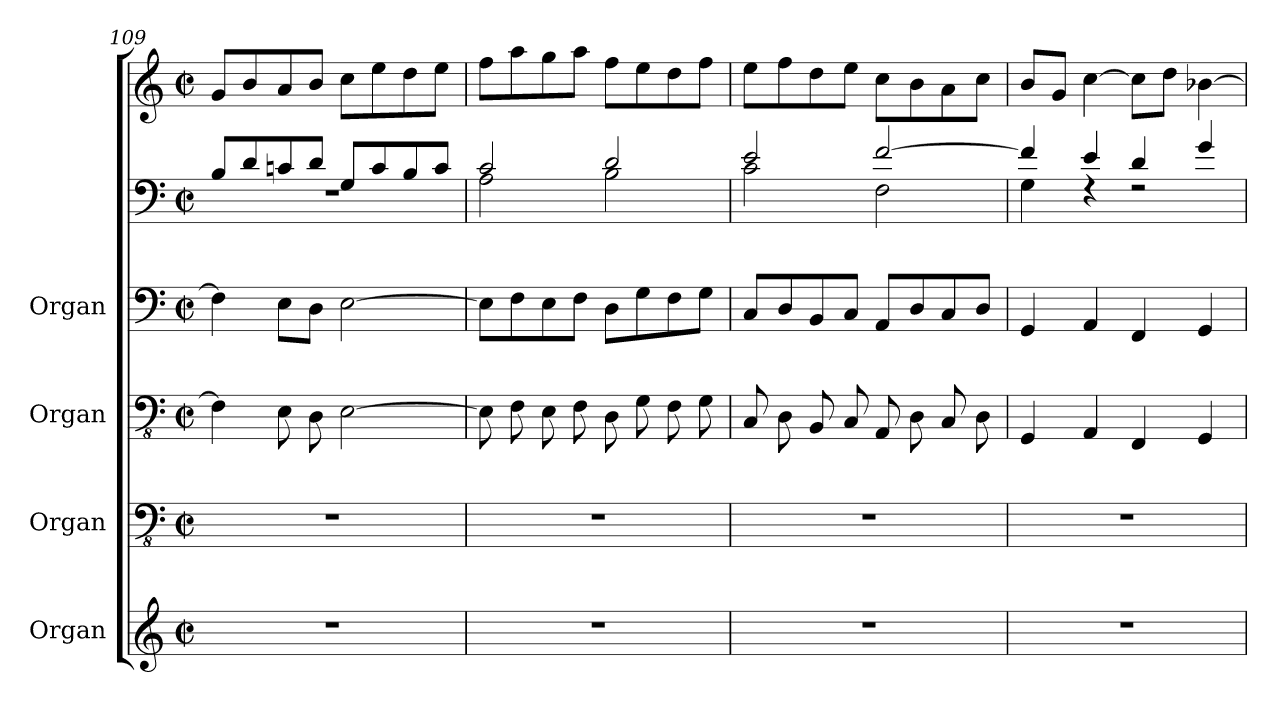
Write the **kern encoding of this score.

**kern	**kern	**kern	**kern	**kern	**kern
*part4	*part3	*part2	*part1	*part1	*part1
*staff6	*staff5	*staff4	*staff3	*staff2	*staff1
*I"Organ	*I"Organ	*I"Organ	*I"Organ	*	*
*clefG2	*clefFv4	*clefFv4	*clefF4	*clefF4	*clefG2
*k[]	*k[]	*k[]	*k[]	*k[]	*k[]
*M2/2	*M2/2	*M2/2	*M2/2	*M2/2	*M2/2
*met(c|)	*met(c|)	*met(c|)	*met(c|)	*met(c|)	*met(c|)
=109	=109	=109	=109	=109	=109
*	*	*	*	*^	*
1r	1r	4FF\]	4F\]	8B/L	1rF	8g/L
.	.	.	.	8d/	.	8b/
.	.	8EE\	8E\L	8cn/	.	8a/
.	.	8DD\	8D\J	8d/J	.	8b/J
.	.	[2EE\	[2E\	8G/L	.	8cc\L
.	.	.	.	8c/	.	8ee\
.	.	.	.	8B/	.	8dd\
.	.	.	.	8c/J	.	8ee\J
=110	=110	=110	=110	=110	=110	=110
1r	1r	8EE\]	8E\L]	2c/	2A\	8ff\L
.	.	8FF\	8F\	.	.	8aa\
.	.	8EE\	8E\	.	.	8gg\
.	.	8FF\	8F\J	.	.	8aa\J
.	.	8DD\	8D\L	2d/	2B\	8ff\L
.	.	8GG\	8G\	.	.	8ee\
.	.	8FF\	8F\	.	.	8dd\
.	.	8GG\	8G\J	.	.	8ff\J
=111	=111	=111	=111	=111	=111	=111
1r	1r	8CC/	8C/L	2e/	2c\	8ee\L
.	.	8DD\	8D/	.	.	8ff\
.	.	8BBB/	8BB/	.	.	8dd\
.	.	8CC/	8C/J	.	.	8ee\J
.	.	8AAA/	8AA/L	[2f/	2F\	8cc\L
.	.	8DD\	8D/	.	.	8b\
.	.	8CC/	8C/	.	.	8a\
.	.	8DD\	8D/J	.	.	8cc\J
=112	=112	=112	=112	=112	=112	=112
1r	1r	4GGG/	4GG/	4f/]	4G\	8b/L
.	.	.	.	.	.	8g/J
.	.	4AAA/	4AA/	4e/	4rF	[4cc\
.	.	4FFF/	4FF/	4d/	2rF	8cc\L]
.	.	.	.	.	.	8dd\J
.	.	4GGG/	4GG/	4g/	.	[4b-X\
*	*	*	*	*v	*v	*
=	=	=	=	=	=
*-	*-	*-	*-	*-	*-
